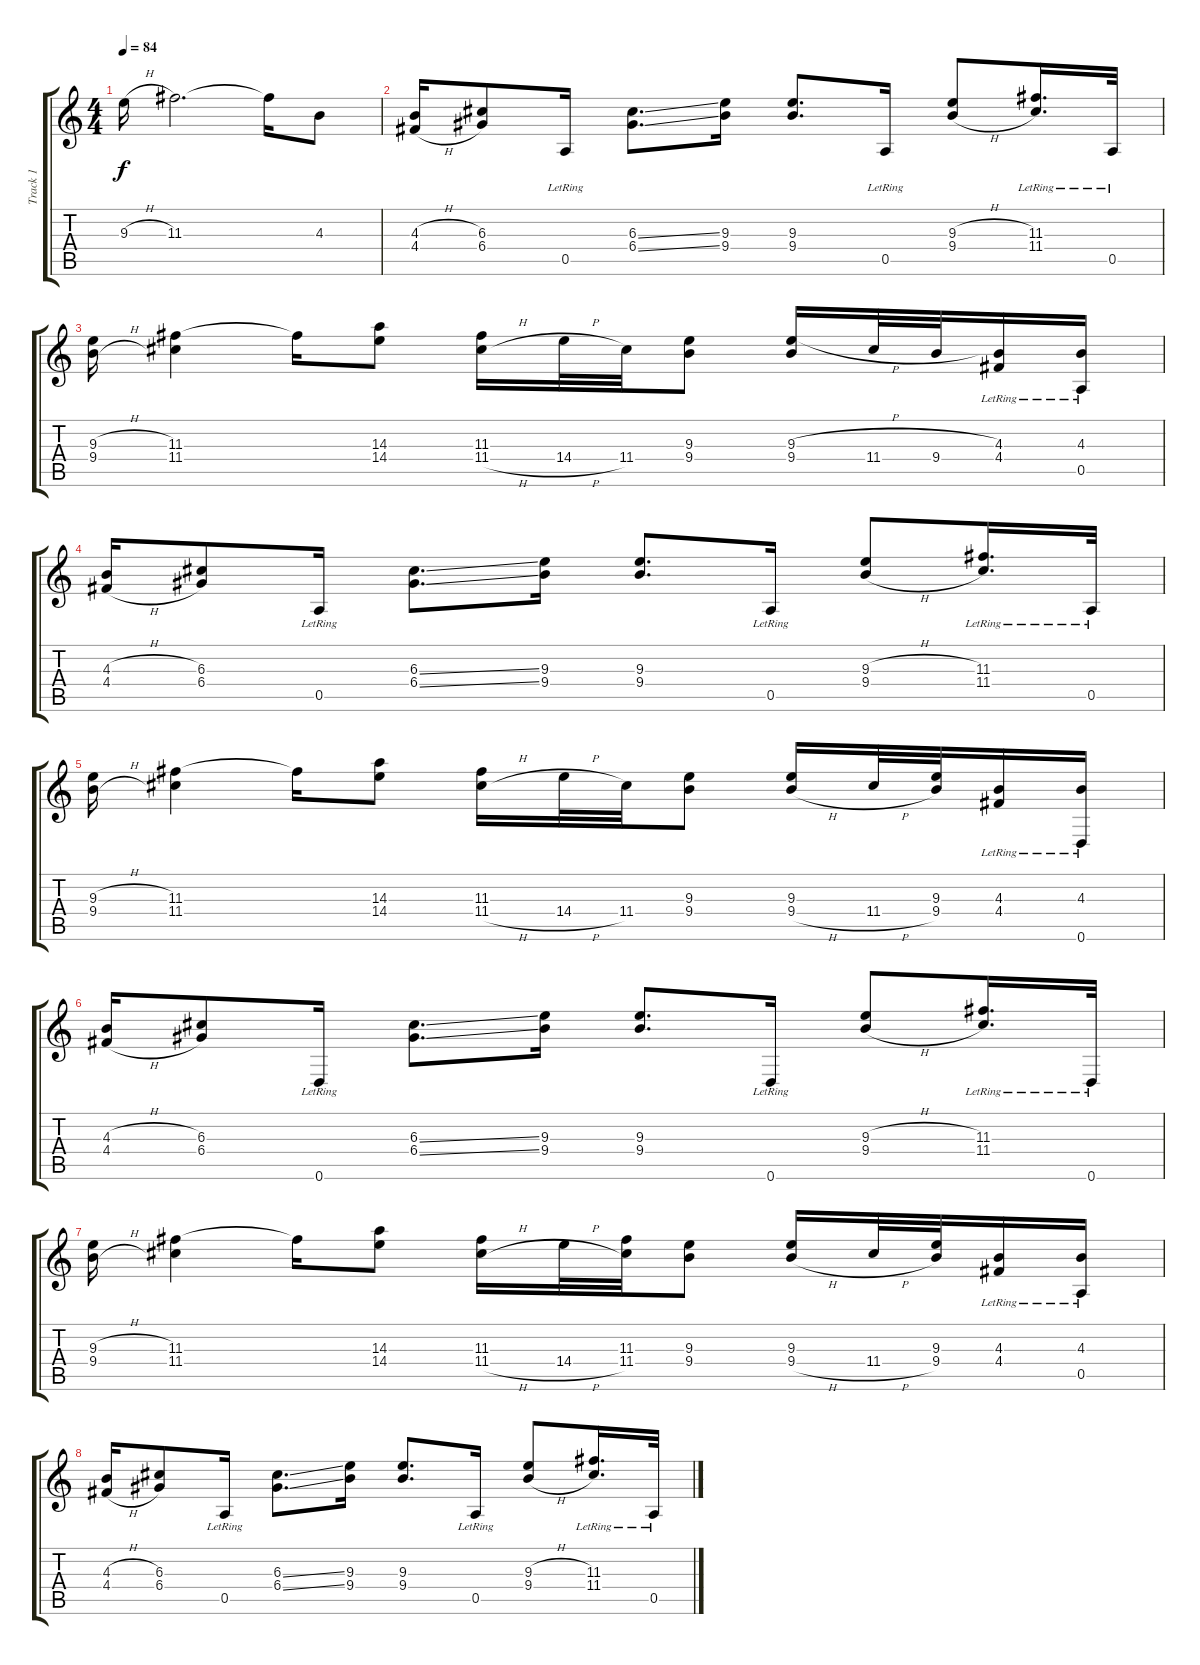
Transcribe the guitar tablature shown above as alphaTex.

\track ("Track 1" "Track 1") {instrument acousticguitarsteel}
\staff {score tabs}
\tuning (E4 B3 G3 D3 A2 D2) {hide}
\ts (4 4)
\tempo 84
\clef g2
\ks c
9.3{h}.16{dy f} 11.3.2{d} 11.3{t}.16 4.3.8 |
(4.3{h} 4.4{h}).16 (6.3 6.4).8 0.5{lr}.16 (6.3{ss} 6.4{ss}).8{d} (9.3 9.4).16 (9.3 9.4).8{d} 0.5{lr}.16 (9.3{h} 9.4{h}).8 (11.3{lr} 11.4).16{d} 0.5{lr}.32 |
(9.3{h} 9.4{h}).16 (11.3 11.4).4 11.3{t}.16 (14.3 14.4).8 (11.3 11.4{h}).16 14.4{h}.32 11.4.32 (9.3 9.4).8 (9.3{h} 9.4).16 11.4.32 9.4.32 (4.3{lr} 4.4).16 (4.3 0.5{lr}).16 |
(4.3{h} 4.4{h}).16 (6.3 6.4).8 0.5{lr}.16 (6.3{ss} 6.4{ss}).8{d} (9.3 9.4).16 (9.3 9.4).8{d} 0.5{lr}.16 (9.3{h} 9.4{h}).8 (11.3{lr} 11.4).16{d} 0.5{lr}.32 |
(9.3{h} 9.4{h}).16 (11.3 11.4).4 11.3{t}.16 (14.3 14.4).8 (11.3 11.4{h}).16 14.4{h}.32 11.4.32 (9.3 9.4).8 (9.3 9.4{h}).16 11.4{h}.32 (9.3 9.4).32 (4.3{lr} 4.4).16 (4.3 0.6{lr}).16 |
(4.3{h} 4.4{h}).16 (6.3 6.4).8 0.6{lr}.16 (6.3{ss} 6.4{ss}).8{d} (9.3 9.4).16 (9.3 9.4).8{d} 0.6{lr}.16 (9.3{h} 9.4{h}).8 (11.3{lr} 11.4).16{d} 0.6{lr}.32 |
(9.3{h} 9.4{h}).16 (11.3 11.4).4 11.3{t}.16 (14.3 14.4).8 (11.3 11.4{h}).16 14.4{h}.32 (11.3 11.4).32 (9.3 9.4).8 (9.3 9.4{h}).16 11.4{h}.32 (9.3 9.4).32 (4.3{lr} 4.4).16 (4.3 0.5{lr}).16 |
(4.3{h} 4.4{h}).16 (6.3 6.4).8 0.5{lr}.16 (6.3{ss} 6.4{ss}).8{d} (9.3 9.4).16 (9.3 9.4).8{d} 0.5{lr}.16 (9.3{h} 9.4{h}).8 (11.3{lr} 11.4).16{d} 0.5{lr}.32
